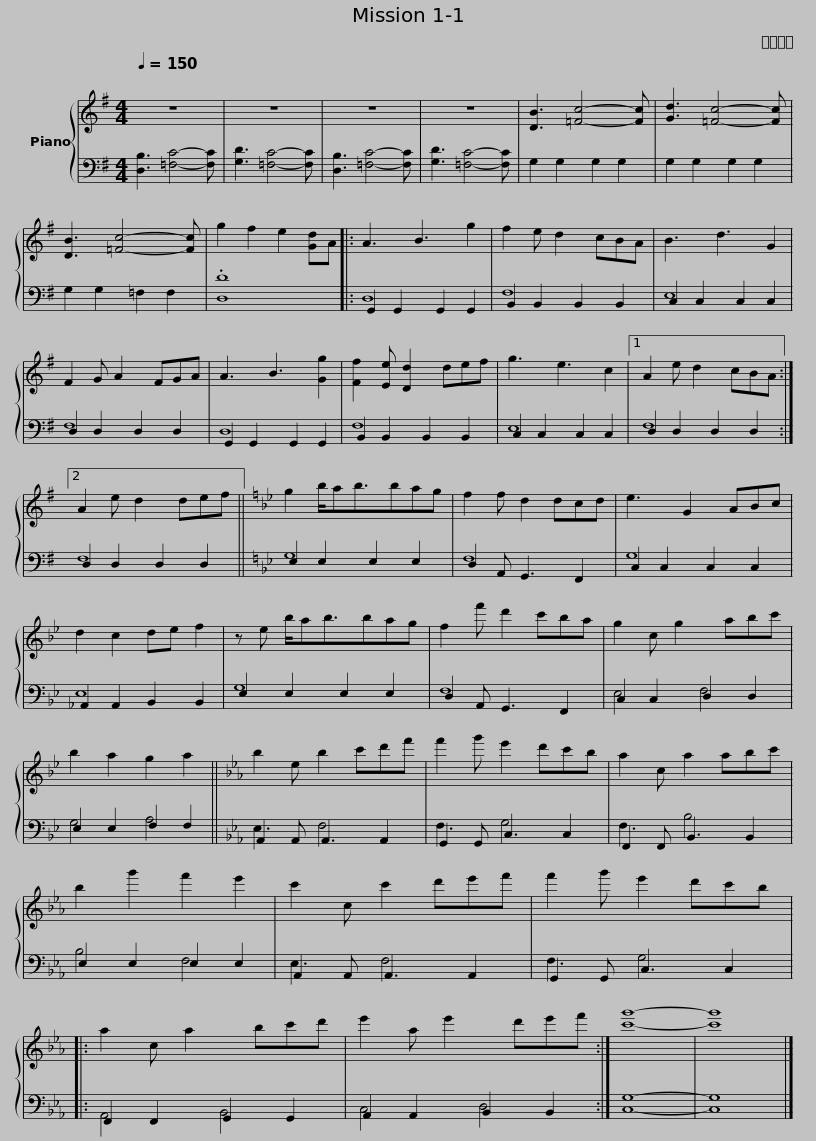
X:1
%%score { 1 | ( 2 3 ) }
L:1/8
Q:1/4=150
M:4/4
I:linebreak $
K:G
V:1 treble
V:2 bass
V:3 bass
V:1
 z8 | z8 | z8 | z8 |$ [DB]3 [=Fc]4- [Fc] | %5
 [Gd]3 [=Fc]4- [Fc] | [DB]3 [=Fc]4- [Fc] | g2 f2 e2 [Gd]A |:$ A3 B3 g2 | f2 e d2 cBA | %10
 B3 d3 G2 | F2 G A2 FGA |$ A3 B3 [Gg]2 | [Ff]2 [Ee] [Dd]2 def | g3 e3 c2 |1 %15
 A2 e d2 cBA :|2 A2 e d2 def ||$[K:Bb] g2 b/ab3/2bag | f2 f d2 dcd | e3 G2 ABc | %20
 d2 c2 de f2 |$ z e b/ab3/2bag | f2 f' d'2 c'ba | g2 c g2 abc' | b2 a2 g2 a2 ||$ %25
[K:Eb] b2 e b2 c'd'f' | f'2 g' e'2 d'c'b | a2 c a2 abc' | b2 g'2 f'2 e'2 |$ c'2 c c'2 d'e'f' | %30
 f'2 g' e'2 d'c'b |: a2 c a2 bc'd' | e'2 a e'2 d'e'f' :|$ [c'g']8- | [c'g']8 |] %35
V:2
 [D,B,]3 [=F,C]4- [F,C] | [G,D]3 [=F,C]4- [F,C] | [D,B,]3 [=F,C]4- [F,C] | [G,D]3 [=F,C]4- [F,C] |$ G,2 G,2 G,2 G,2 | %5
 G,2 G,2 G,2 G,2 | G,2 G,2 =F,2 F,2 | .[D,D]8 |:$ G,,2 G,,2 G,,2 G,,2 | B,,2 B,,2 B,,2 B,,2 | %10
 C,2 C,2 C,2 C,2 | D,2 D,2 D,2 D,2 |$ G,,2 G,,2 G,,2 G,,2 | B,,2 B,,2 B,,2 B,,2 | C,2 C,2 C,2 C,2 |1 %15
 D,2 D,2 D,2 D,2 :|2 D,2 D,2 D,2 D,2 ||$[K:Bb] E,2 E,2 E,2 E,2 | D,2 A,, G,,3 F,,2 | C,2 C,2 C,2 C,2 | %20
 _A,,2 A,,2 B,,2 B,,2 |$ E,2 E,2 E,2 E,2 | D,2 A,, G,,3 F,,2 | C,2 C,2 D,2 D,2 | E,2 E,2 F,2 F,2 ||$ %25
[K:Eb] A,,2 A,, A,,3 A,,2 | G,,2 G,, C,3 C,2 | F,,2 F,, B,,3 B,,2 | E,2 E,2 E,2 E,2 |$ A,,2 A,, A,,3 A,,2 | %30
 G,,2 G,, C,3 C,2 |: F,,2 F,,2 G,,2 G,,2 | A,,2 A,,2 B,,2 B,,2 :|$ [C,G,]8- | [C,G,]8 |] %35
V:3
 x8 | x8 | x8 | x8 |$ x8 | %5
 x8 | x8 | x8 |:$ D,8 | F,8 | %10
 E,8 | F,8 |$ D,8 | F,8 | E,8 |1 %15
 F,8 :|2 F,8 ||$[K:Bb] G,8 | F,8 | G,8 | %20
 E,8 |$ G,8 | F,8 | E,4 F,4 | G,4 A,4 ||$ %25
[K:Eb] E,3 F,4 x | F,3 G,4 x | F,3 B,4 x | B,4 F,4 |$ E,3 F,4 x | %30
 F,3 G,4 x |: A,,4 B,,4 | C,4 D,4 :|$ x8 | x8 |] %35
